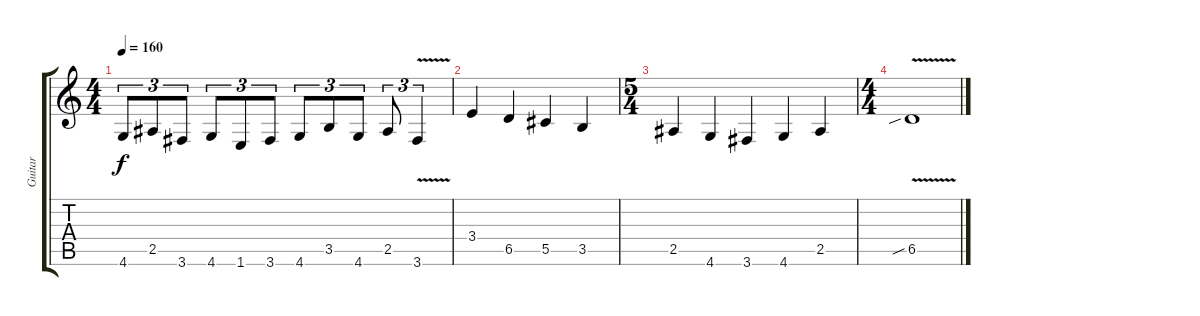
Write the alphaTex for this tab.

\track ("Guitar" "Guitar") {instrument overdrivenguitar}
\staff {score tabs}
\tuning (Eb4 Bb3 Gb3 Db3 Ab2 Eb2) {hide}
\ts (4 4)
\tempo 160
\clef g2
\ks c
4.6.8{tu (3 2) dy f} 2.5.8{tu (3 2)} 3.6.8{tu (3 2)} 4.6.8{tu (3 2)} 1.6.8{tu (3 2)} 3.6.8{tu (3 2)} 4.6.8{tu (3 2)} 3.5.8{tu (3 2)} 4.6.8{tu (3 2)} 2.5.8{tu (3 2)} 3.6{v}.4{tu (3 2)} |
3.4.4 6.5.4 5.5.4 3.5.4 |
\ts (5 4)
2.5.4 4.6.4 3.6.4 4.6.4 2.5.4 |
\ts (4 4)
\section ("" "")
6.5{v sib}.1
